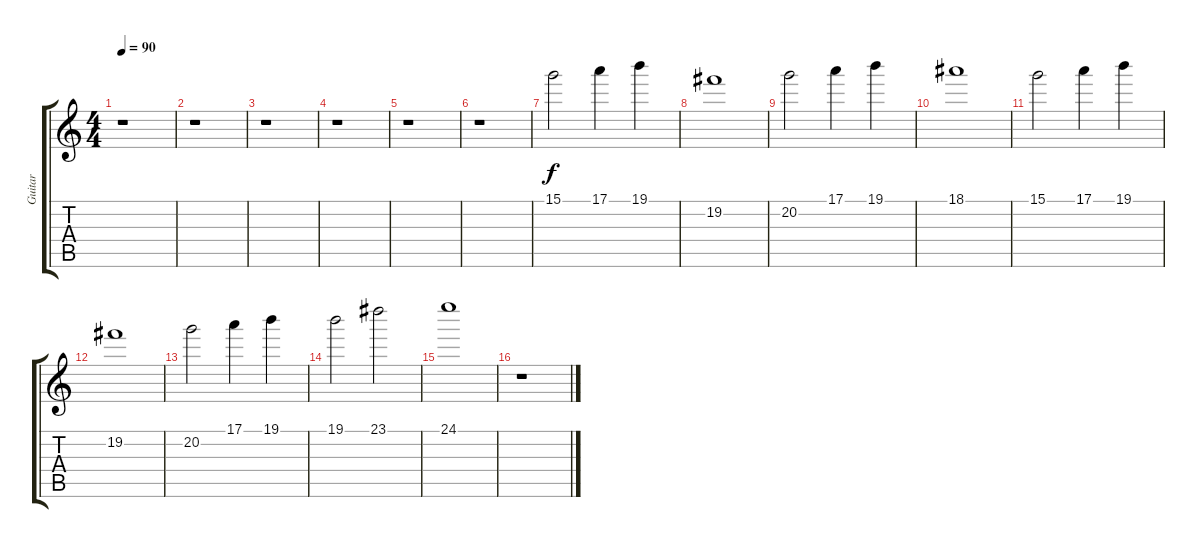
\track ("Guitar" "Guitar") {instrument distortionguitar}
\staff {score tabs}
\tuning (E4 B3 G3 D3 A2 E2) {hide}
\ts (4 4)
\tempo 90
\clef g2
\ks c
r.1{dy f} |
r.1 |
r.1 |
r.1 |
r.1 |
r.1 |
15.1.2 17.1.4 19.1.4 |
19.2.1 |
20.2.2 17.1.4 19.1.4 |
18.1.1 |
15.1.2 17.1.4 19.1.4 |
19.2.1 |
20.2.2 17.1.4 19.1.4 |
19.1.2 23.1.2 |
24.1.1 |
r.1
